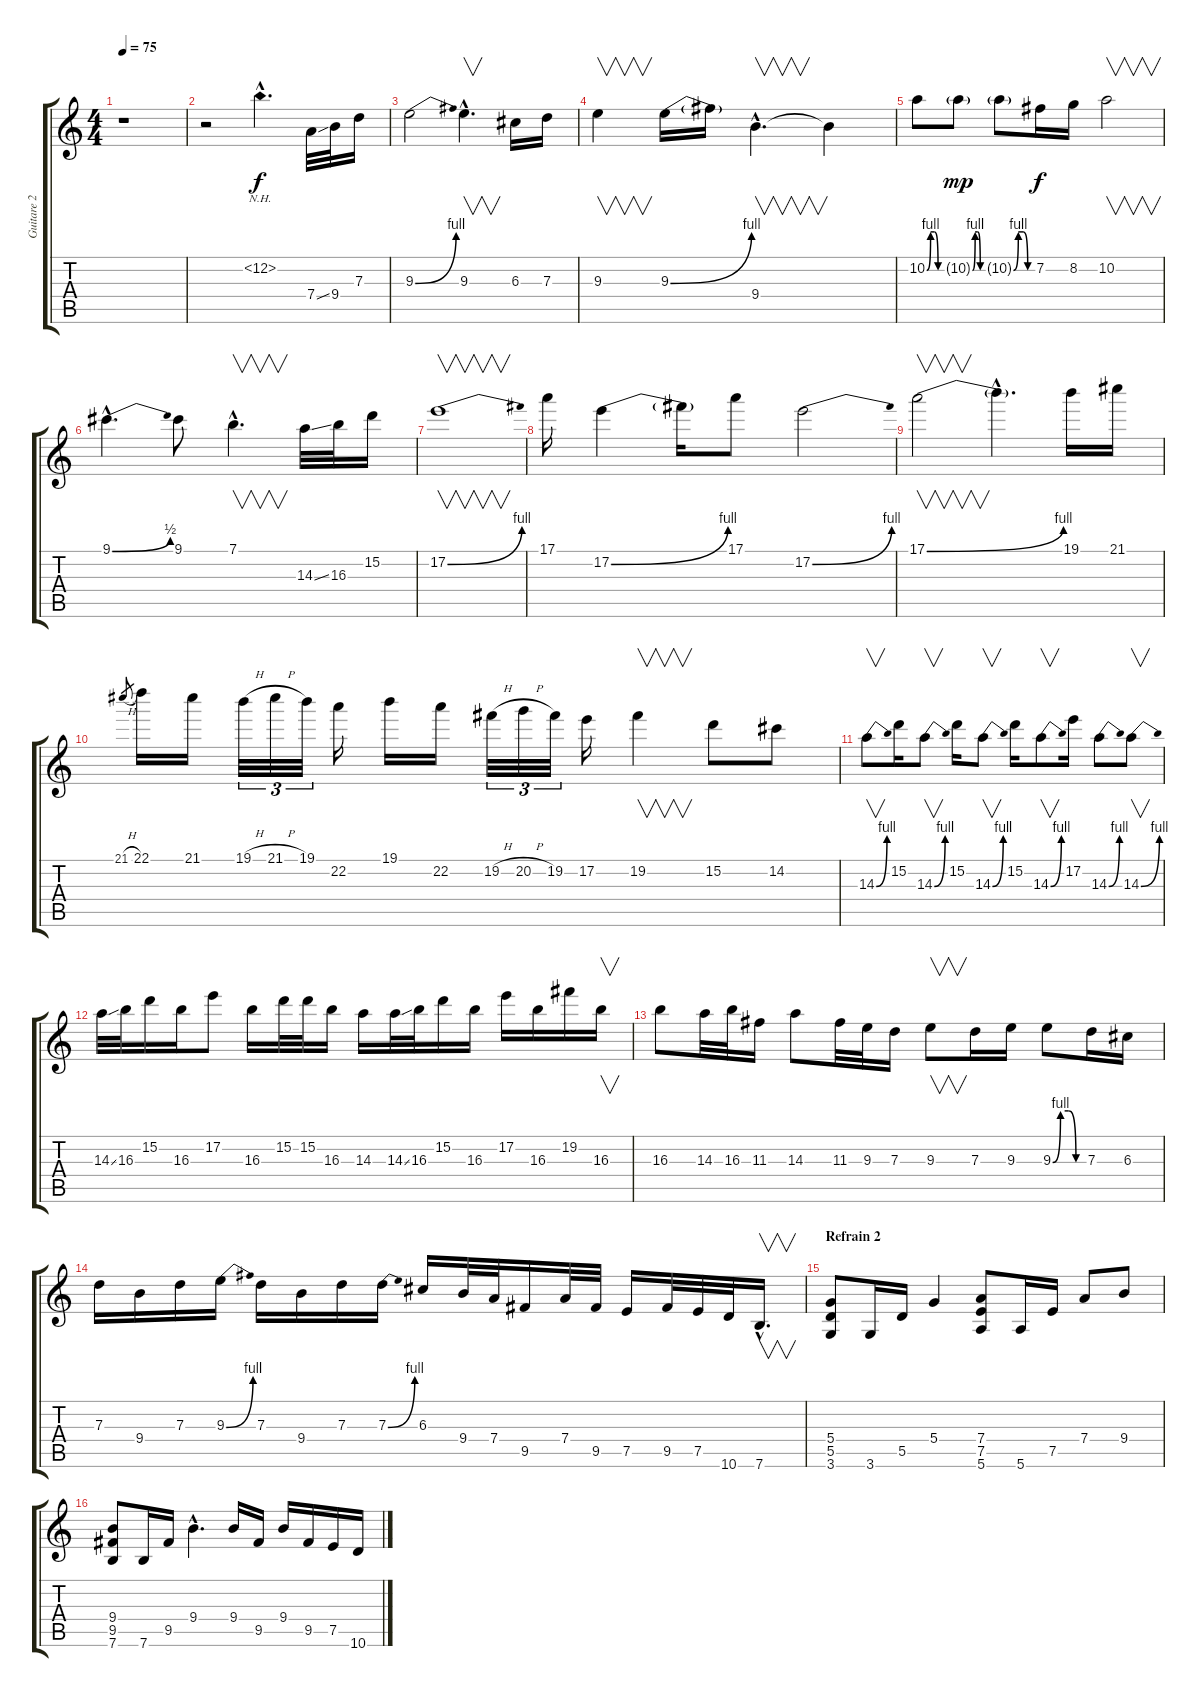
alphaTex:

\track ("Guitare 2" "Guitare 2") {instrument overdrivenguitar}
\staff {score tabs}
\tuning (E4 B3 G3 D3 A2 E2) {hide}
\ts (4 4)
\tempo 75
\clef g2
\ks c
r.1{dy f} |
r.2 12.2{nh hac}.4{d} 7.4{ss}.32 9.4.32 7.3.16 |
9.3{be (bend 0 0 60 4)}.2 9.3{hac}.4{v d} 6.3.16 7.3.16 |
9.3.4{v} 9.3{be (bend 0 0 60 4)}.16 9.3{t}.16 9.4{hac}.4{v d} 9.4{t}.4 |
10.2{be (custom 0 0 15 4 30 4 45 0 60 0)}.8 10.2{be (custom 0 0 15 4 30 4 45 0 60 0) g}.8{dy mp} 10.2{be (custom 0 0 15 4 30 4 45 0 60 0) g}.8 7.2.16{dy f} 8.2.16 10.2.2{v} |
9.1{be (bend 0 0 60 2) hac}.4{d} 9.1.8 7.1{hac}.4{v d} 14.3{ss}.32 16.3.32 15.2.16 |
17.2{be (bend 0 0 60 4)}.1{v} |
17.1.16 17.2{be (bend 0 0 60 4)}.4 17.2{t}.16 17.1.8 17.2{be (bend 0 0 60 4)}.2 |
17.1{be (bend 0 0 60 4)}.2{v} 17.1{hac t}.4{d} 19.1.16 21.1.16 |
21.1{h}.8{gr} 22.1.16 21.1.16 19.1{h}.32{tu (3 2)} 21.1{h}.32{tu (3 2)} 19.1.32{tu (3 2)} 22.2.16 19.1.16 22.2.16 19.2{h}.32{tu (3 2)} 20.2{h}.32{tu (3 2)} 19.2.32{tu (3 2)} 17.2.16 19.2.4{v} 15.2.8 14.2.8 |
14.3{be (bend 0 0 60 4)}.8{v} 15.2.16 14.3{be (bend 0 0 60 4)}.8{v} 15.2.16 14.3{be (bend 0 0 60 4)}.8{v} 15.2.16 14.3{be (bend 0 0 60 4)}.8{v} 17.2.16 14.3{be (bend 0 0 60 4)}.8 14.3{be (bend 0 0 60 4)}.8{v} |
14.3{ss}.32 16.3.32 15.2.16 16.3.16 17.2.8 16.3.16 15.2.32 15.2.32 16.3.16 14.3.16 14.3{ss}.32 16.3.32 15.2.16 16.3.16 17.2.16 16.3.16 19.2.16 16.3.16{v} |
16.3.8 14.3.32 16.3.32 11.3.16 14.3.8 11.3.32 9.3.32 7.3.16 9.3.8{v} 7.3.16 9.3.16 9.3{be (custom 0 0 15 4 30 4 45 0 60 0)}.8 7.3.16 6.3.16 |
7.3.16 9.4.16 7.3.16 9.3{be (bend 0 0 60 4)}.16 7.3.16 9.4.16 7.3.16 7.3{be (bend 0 0 60 4)}.16 6.3.16 9.4.32 7.4.32 9.5.16 7.4.32 9.5.32 7.5.16 9.5.32 7.5.32 10.6.32 7.6{hac}.16{v d} |
\section ("" "Refrain 2")
(5.4 5.5 3.6).8 3.6.16 5.5.16 5.4.4 (7.4 7.5 5.6).8 5.6.16 7.5.16 7.4.8 9.4.8 |
(9.4 9.5 7.6).8 7.6.16 9.5.16 9.4{hac}.4{d} 9.4.16 9.5.16 9.4.16 9.5.16 7.5.16 10.6.16
